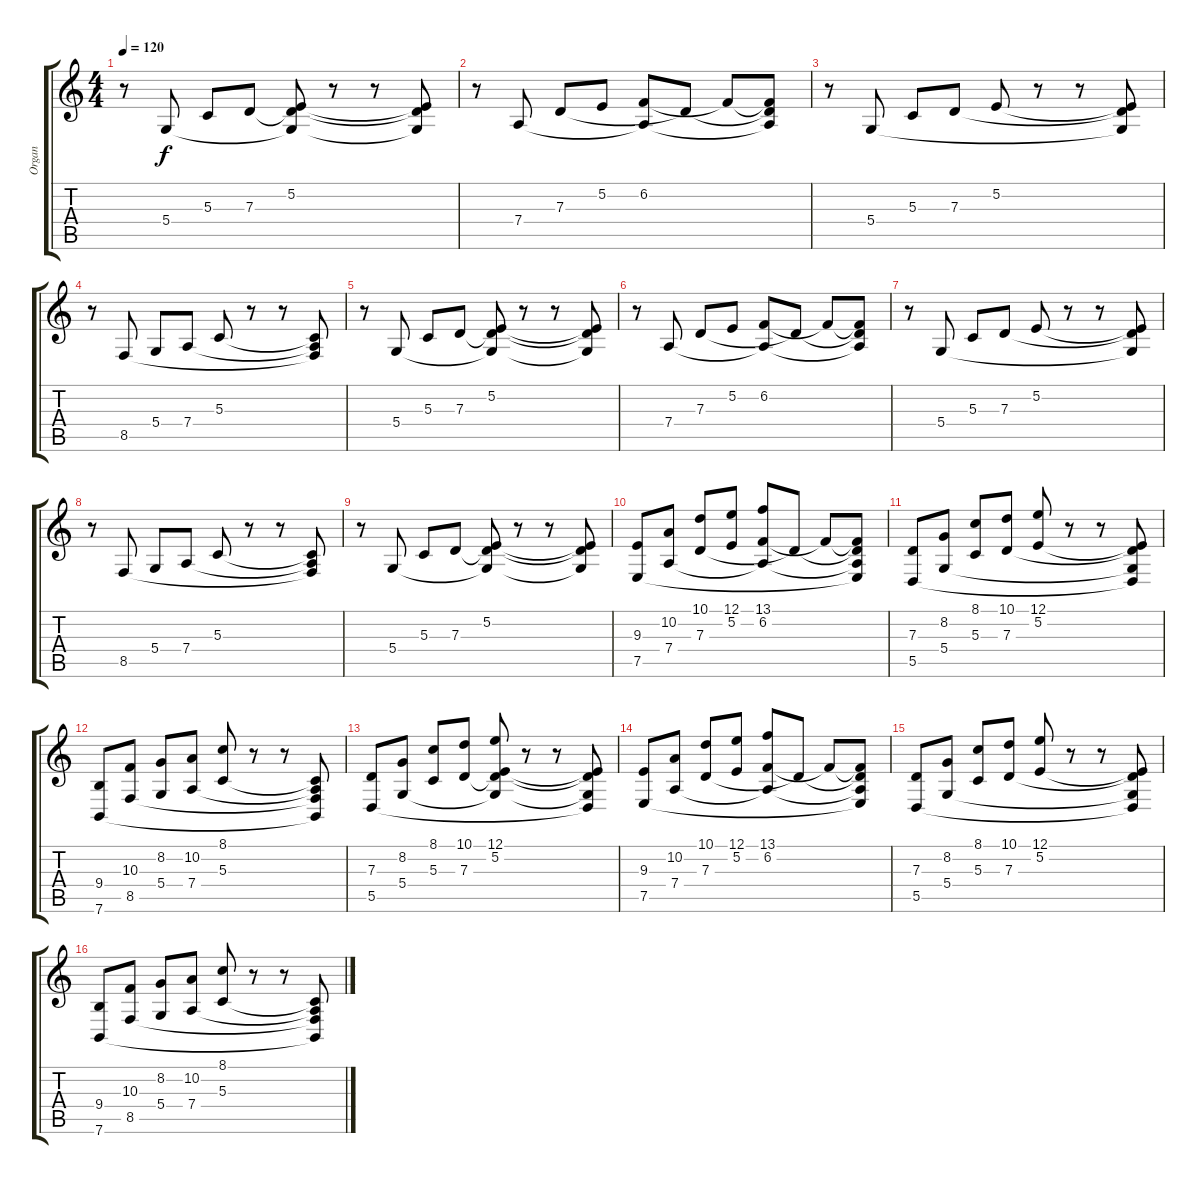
\track ("Organ" "Organ") {instrument electricpiano1}
\staff {score tabs}
\tuning (E4 B3 G3 D3 A2 E2) {hide}
\ts (4 4)
\tempo 120
\clef g2
\ks c
r.8{dy f} 5.4.8 5.3.8 7.3.8 (5.2 7.3{t} 5.4{t}).8 r.8 r.8 (5.2{t} 7.3{t} 5.4{t}).8 |
r.8 7.4.8 7.3.8 5.2.8 (6.2 7.4{t}).8 7.3{t}.8 6.2{t}.8 (6.2{t} 7.3{t} 7.4{t}).8 |
r.8 5.4.8 5.3.8 7.3.8 5.2.8 r.8 r.8 (5.2{t} 7.3{t} 5.4{t}).8 |
r.8 8.5.8 5.4.8 7.4.8 5.3.8 r.8 r.8 (5.3{t} 7.4{t} 8.5{t}).8 |
r.8 5.4.8 5.3.8 7.3.8 (5.2 7.3{t} 5.4{t}).8 r.8 r.8 (5.2{t} 7.3{t} 5.4{t}).8 |
r.8 7.4.8 7.3.8 5.2.8 (6.2 7.4{t}).8 7.3{t}.8 6.2{t}.8 (6.2{t} 7.3{t} 7.4{t}).8 |
r.8 5.4.8 5.3.8 7.3.8 5.2.8 r.8 r.8 (5.2{t} 7.3{t} 5.4{t}).8 |
r.8 8.5.8 5.4.8 7.4.8 5.3.8 r.8 r.8 (5.3{t} 7.4{t} 8.5{t}).8 |
r.8 5.4.8 5.3.8 7.3.8 (5.2 7.3{t} 5.4{t}).8 r.8 r.8 (5.2{t} 7.3{t} 5.4{t}).8 |
(9.3 7.5).8 (10.2 7.4).8 (10.1 7.3).8 (12.1 5.2).8 (13.1 6.2 7.4{t}).8 7.3{t}.8 6.2{t}.8 (6.2{t} 7.3{t} 7.4{t} 7.5{t}).8 |
(7.3 5.5).8 (8.2 5.4).8 (8.1 5.3).8 (10.1 7.3).8 (12.1 5.2).8 r.8 r.8 (5.2{t} 7.3{t} 5.4{t} 5.5{t}).8 |
(9.4 7.6).8 (10.3 8.5).8 (8.2 5.4).8 (10.2 7.4).8 (8.1 5.3).8 r.8 r.8 (5.3{t} 7.4{t} 8.5{t} 7.6{t}).8 |
(7.3 5.5).8 (8.2 5.4).8 (8.1 5.3).8 (10.1 7.3).8 (12.1 5.2 7.3{t} 5.4{t}).8 r.8 r.8 (5.2{t} 7.3{t} 5.4{t} 5.5{t}).8 |
(9.3 7.5).8 (10.2 7.4).8 (10.1 7.3).8 (12.1 5.2).8 (13.1 6.2 7.4{t}).8 7.3{t}.8 6.2{t}.8 (6.2{t} 7.3{t} 7.4{t} 7.5{t}).8 |
(7.3 5.5).8 (8.2 5.4).8 (8.1 5.3).8 (10.1 7.3).8 (12.1 5.2).8 r.8 r.8 (5.2{t} 7.3{t} 5.4{t} 5.5{t}).8 |
(9.4 7.6).8 (10.3 8.5).8 (8.2 5.4).8 (10.2 7.4).8 (8.1 5.3).8 r.8 r.8 (5.3{t} 7.4{t} 8.5{t} 7.6{t}).8
